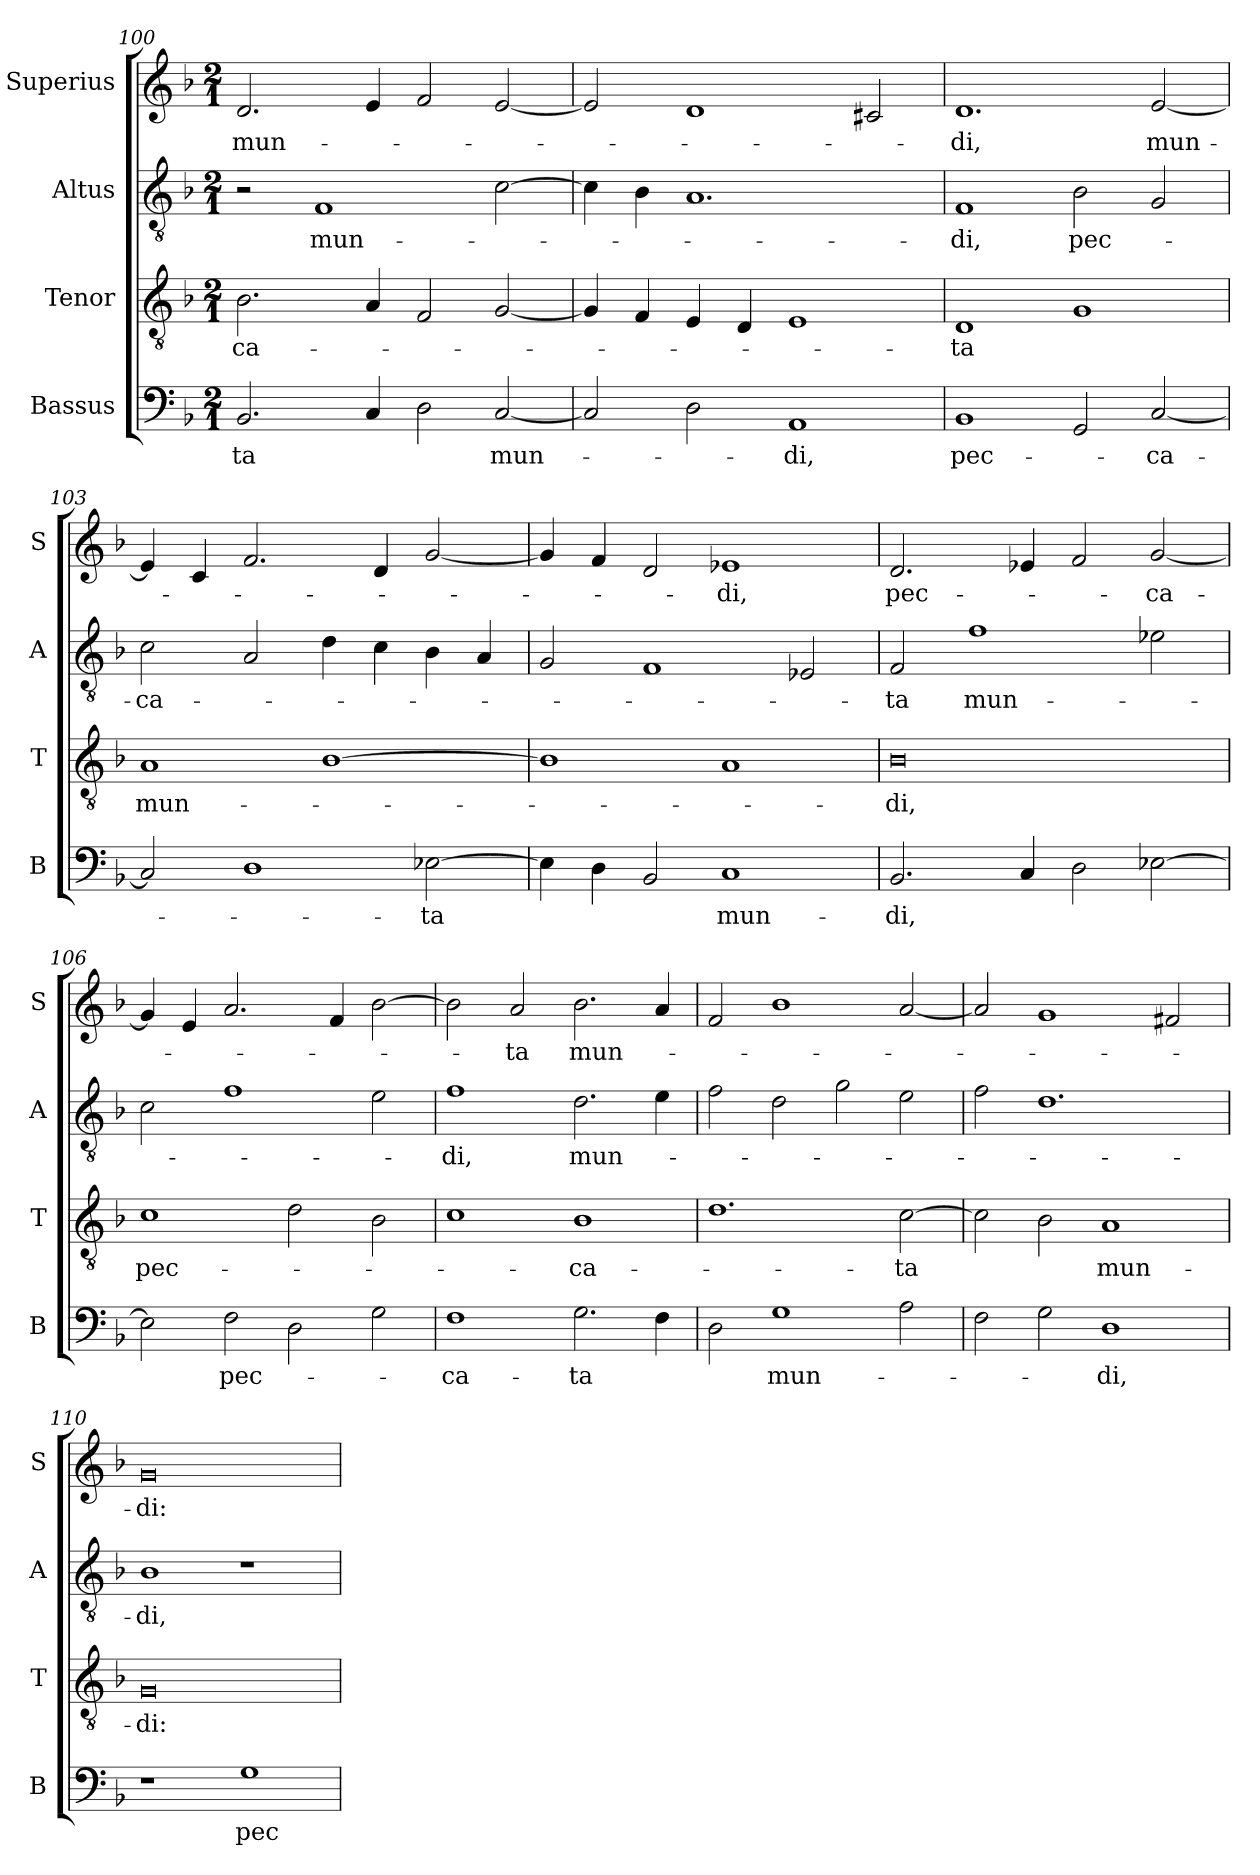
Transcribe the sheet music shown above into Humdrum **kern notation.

**kern	**text	**kern	**text	**kern	**text	**kern	**text
*part4	*part4	*part3	*part3	*part2	*part2	*part1	*part1
*staff4	*staff4	*staff3	*staff3	*staff2	*staff2	*staff1	*staff1
*I"Bassus	*	*I"Tenor	*	*I"Altus	*	*I"Superius	*
*I'B	*	*I'T	*	*I'A	*	*I'S	*
*clefF4	*	*clefGv2	*	*clefGv2	*	*clefG2	*
*k[b-]	*	*k[b-]	*	*k[b-]	*	*k[b-]	*
*M2/1	*	*M2/1	*	*M2/1	*	*M2/1	*
=100	=100	=100	=100	=100	=100	=100	=100
2.BB-	-ta	2.B-	-ca-	2r	.	2.d	mun-
.	.	.	.	1F	mun-	.	.
4C	.	4A	.	.	.	4e	.
2D	.	2F	.	.	.	2f	.
!	!LO:LY:i	!	!	!	!	!	!
[2C	mun-	[2G	.	[2c	.	[2e	.
=101	=101	=101	=101	=101	=101	=101	=101
2C]	.	4G]	.	4c]	.	2e]	.
.	.	4F	.	4B-	.	.	.
2D	.	4E	.	1.A	.	1d	.
.	.	4D	.	.	.	.	.
!	!LO:LY:i	!	!	!	!	!	!
1AA	-di,	1E	.	.	.	.	.
.	.	.	.	.	.	2c#X	.
=102	=102	=102	=102	=102	=102	=102	=102
!	!LO:LY:i	!	!	!	!	!	!
1BB-	pec-	1D	-ta	1F	-di,	1.d	-di,
!	!	!	!	!	!LO:LY:i	!	!
2GG	.	1G	.	2B-	pec-	.	.
!	!LO:LY:i	!	!	!	!	!	!LO:LY:i
[2C	-ca-	.	.	2G	.	[2e	mun-
=103	=103	=103	=103	=103	=103	=103	=103
!	!	!	!LO:LY:i	!	!LO:LY:i	!	!
2C]	.	1A	mun-	2c	-ca-	4e]	.
.	.	.	.	.	.	4c	.
1D	.	.	.	2A	.	2.f	.
.	.	[1B-	.	4d	.	.	.
.	.	.	.	4c	.	4d	.
!	!LO:LY:i	!	!	!	!	!	!
[2E-X	-ta	.	.	4B-	.	[2g	.
.	.	.	.	4A	.	.	.
=104	=104	=104	=104	=104	=104	=104	=104
4E-]	.	1B-]	.	2G	.	4g]	.
4D	.	.	.	.	.	4f	.
2BB-	.	.	.	1F	.	2d	.
!	!LO:LY:i	!	!	!	!	!	!LO:LY:i
1C	mun-	1A	.	.	.	1e-X	-di,
.	.	.	.	2E-X	.	.	.
=105	=105	=105	=105	=105	=105	=105	=105
!	!LO:LY:i	!	!LO:LY:i	!	!LO:LY:i	!	!
2.BB-	-di,	0B-	-di,	2F	-ta	2.d	pec-
!	!	!	!	!	!LO:LY:i	!	!
.	.	.	.	1f	mun-	.	.
4C	.	.	.	.	.	4e-i	.
2D	.	.	.	.	.	2f	.
[2E-X	.	.	.	2e-X	.	[2g	-ca-
=106	=106	=106	=106	=106	=106	=106	=106
!	!	!	!LO:LY:i	!	!	!	!
2E-]	.	1c	pec-	2c	.	4g]	.
.	.	.	.	.	.	4e	.
!	!LO:LY:i	!	!	!	!	!	!
2F	pec-	.	.	1f	.	2.a	.
2D	.	2d	.	.	.	.	.
.	.	.	.	.	.	4f	.
2G	.	2B-	.	2e	.	[2b-	.
=107	=107	=107	=107	=107	=107	=107	=107
!	!LO:LY:i	!	!	!	!LO:LY:i	!	!
1F	-ca-	1c	.	1f	-di,	2b-]	.
.	.	.	.	.	.	2a	-ta
!	!LO:LY:i	!	!LO:LY:i	!	!LO:LY:i	!	!
2.G	-ta	1B-	-ca-	2.d	mun-	2.b-	mun-
4F	.	.	.	4e	.	4a	.
=108	=108	=108	=108	=108	=108	=108	=108
2D	.	1.d	.	2f	.	2f	.
!	!LO:LY:i	!	!	!	!	!	!
1G	mun-	.	.	2d	.	1b-	.
.	.	.	.	2g	.	.	.
!	!	!	!LO:LY:i	!	!	!	!
2A	.	[2c	-ta	2e	.	[2a	.
=109	=109	=109	=109	=109	=109	=109	=109
2F	.	2c]	.	2f	.	2a]	.
2G	.	2B-	.	1.d	.	1g	.
!	!LO:LY:i	!	!	!	!	!	!
1D	-di,	1A	mun-	.	.	.	.
.	.	.	.	.	.	2f#X	.
=110	=110	=110	=110	=110	=110	=110	=110
!	!	!	!	!	!LO:LY:i	!	!
1r	.	0G	-di:	1B-	-di,	0g	-di:
!	!LO:LY:i	!	!	!	!	!	!
1G	pec-	.	.	1r	.	.	.
=	=	=	=	=	=	=	=
*-	*-	*-	*-	*-	*-	*-	*-
